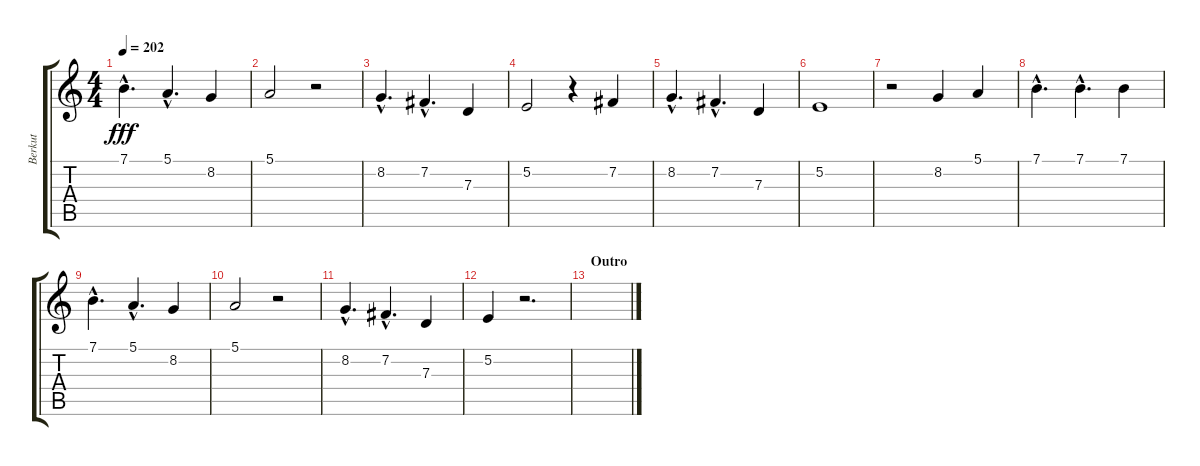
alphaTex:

\track ("Berkut" "Berkut") {instrument flute}
\staff {score tabs}
\tuning (E4 B3 G3 D3 A2 E2) {hide}
\ts (4 4)
\tempo 202
\clef g2
\ks c
7.1{hac}.4{d dy fff} 5.1{hac}.4{d} 8.2.4 |
5.1.2 r.2 |
8.2{hac}.4{d} 7.2{hac}.4{d} 7.3.4 |
5.2.2 r.4 7.2.4 |
8.2{hac}.4{d} 7.2{hac}.4{d} 7.3.4 |
5.2.1 |
r.2 8.2.4 5.1.4 |
7.1{hac}.4{d} 7.1{hac}.4{d} 7.1.4 |
7.1{hac}.4{d} 5.1{hac}.4{d} 8.2.4 |
5.1.2 r.2 |
8.2{hac}.4{d} 7.2{hac}.4{d} 7.3.4 |
5.2.4 r.2{d} |
\section ("" "Outro")
